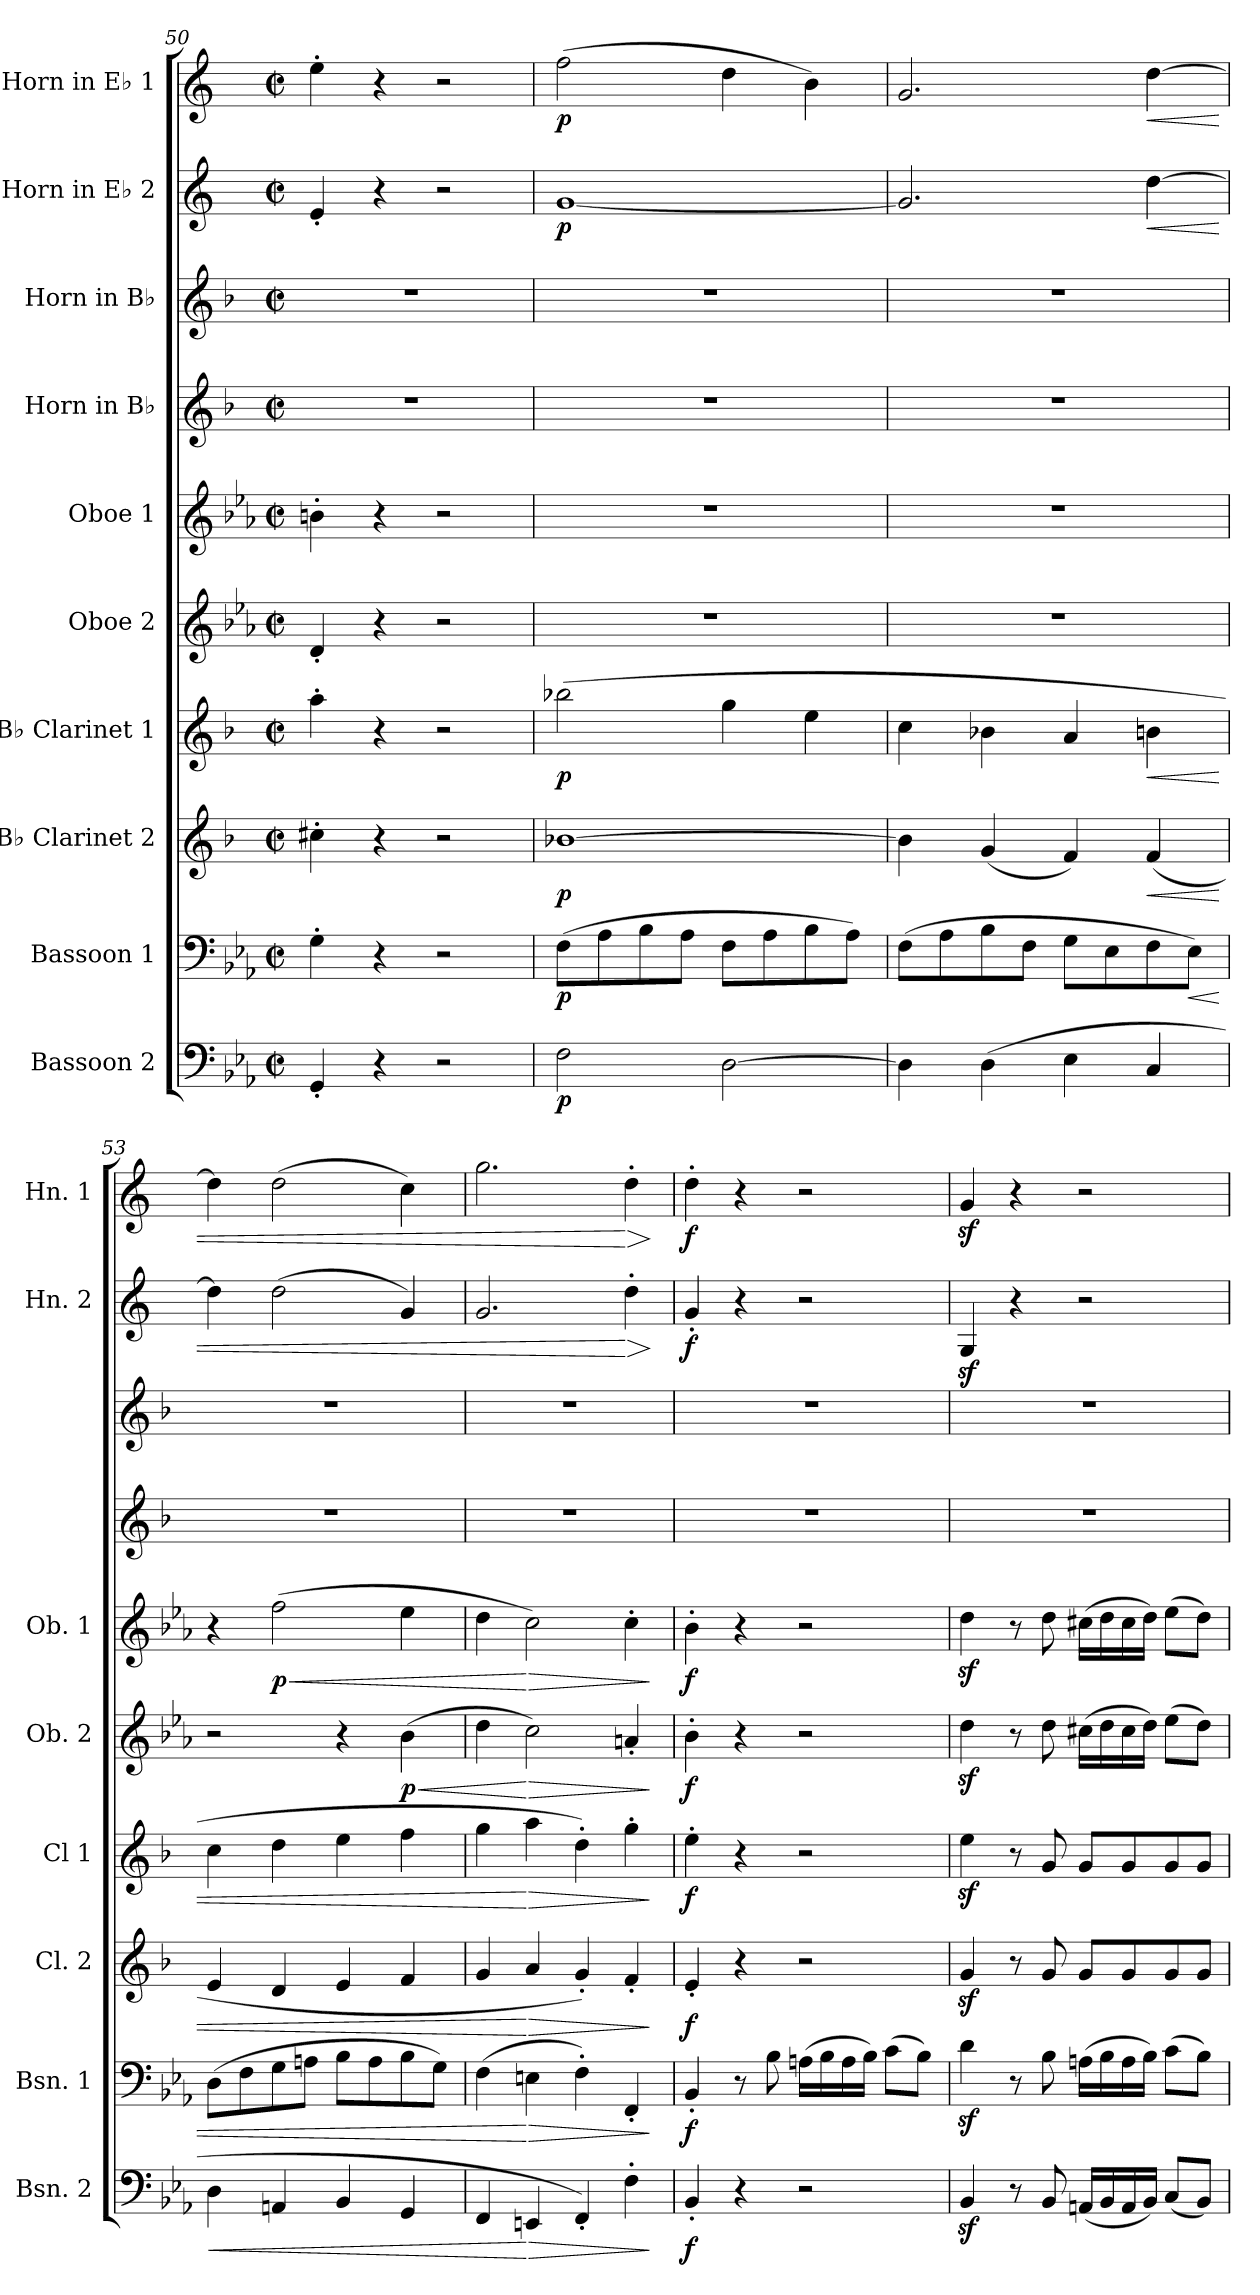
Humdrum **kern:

**kern	**dynam	**kern	**dynam	**kern	**dynam	**kern	**dynam	**kern	**dynam	**kern	**dynam	**kern	**kern	**kern	**dynam	**kern	**dynam
*part10	*part10	*part9	*part9	*part8	*part8	*part7	*part7	*part6	*part6	*part5	*part5	*part4	*part3	*part2	*part2	*part1	*part1
*staff10	*staff10	*staff9	*staff9	*staff8	*staff8	*staff7	*staff7	*staff6	*staff6	*staff5	*staff5	*staff4	*staff3	*staff2	*staff2	*staff1	*staff1
*I"Bassoon 2	*	*I"Bassoon 1	*	*I"B♭ Clarinet 2	*	*I"B♭ Clarinet 1	*	*I"Oboe 2	*	*I"Oboe 1	*	*I"Horn in B♭	*I"Horn in B♭	*I"Horn in E♭ 2	*	*I"Horn in E♭ 1	*
*I'Bsn. 2	*	*I'Bsn. 1	*	*I'Cl. 2	*	*I'Cl 1	*	*I'Ob. 2	*	*I'Ob. 1	*	*	*	*I'Hn. 2	*	*I'Hn. 1	*
!!LO:PB:g=z
*clefF4	*	*clefF4	*	*clefG2	*	*clefG2	*	*clefG2	*	*clefG2	*	*clefG2	*clefG2	*clefG2	*	*clefG2	*
*	*	*	*	*ITrd1c2	*	*ITrd1c2	*	*	*	*	*	*ITrd1c2	*ITrd1c2	*ITrd5c9	*	*ITrd5c9	*
*k[b-e-a-]	*	*k[b-e-a-]	*	*k[b-e-a-]	*	*k[b-e-a-]	*	*k[b-e-a-]	*	*k[b-e-a-]	*	*k[b-e-a-]	*k[b-e-a-]	*k[b-e-a-]	*	*k[b-e-a-]	*
*M2/2	*	*M2/2	*	*M2/2	*	*M2/2	*	*M2/2	*	*M2/2	*	*M2/2	*M2/2	*M2/2	*	*M2/2	*
*met(c|)	*	*met(c|)	*	*met(c|)	*	*met(c|)	*	*met(c|)	*	*met(c|)	*	*met(c|)	*met(c|)	*met(c|)	*	*met(c|)	*
=50	=50	=50	=50	=50	=50	=50	=50	=50	=50	=50	=50	=50	=50	=50	=50	=50	=50
4GG'/	.	4G'\	.	4bn'\	.	4gg'\	.	4d'/	.	4bn'\	.	1r	1r	4G'/	.	4g'\	.
4r	.	4r	.	4r	.	4r	.	4r	.	4r	.	.	.	4r	.	4r	.
2r	.	2r	.	2r	.	2r	.	2r	.	2r	.	.	.	2r	.	2r	.
=51	=51	=51	=51	=51	=51	=51	=51	=51	=51	=51	=51	=51	=51	=51	=51	=51	=51
!	!LO:DY:b	!	!LO:DY:b	!	!LO:DY:b	!	!LO:DY:b	!	!	!	!	!	!	!	!LO:DY:b	!	!LO:DY:b
2F\	p	(>8F\L	p	[1a-X	p	(>2aa-X\	p	1r	.	1r	.	1r	1r	[1B-	p	(>2a-\	p
.	.	8A-\	.	.	.	.	.	.	.	.	.	.	.	.	.	.	.
.	.	8B-\	.	.	.	.	.	.	.	.	.	.	.	.	.	.	.
.	.	8A-\J	.	.	.	.	.	.	.	.	.	.	.	.	.	.	.
[2D\	.	8F\L	.	.	.	4ff\	.	.	.	.	.	.	.	.	.	4f\	.
.	.	8A-\	.	.	.	.	.	.	.	.	.	.	.	.	.	.	.
.	.	8B-\	.	.	.	4dd\	.	.	.	.	.	.	.	.	.	4d\)	.
.	.	8A-\J)	.	.	.	.	.	.	.	.	.	.	.	.	.	.	.
=52	=52	=52	=52	=52	=52	=52	=52	=52	=52	=52	=52	=52	=52	=52	=52	=52	=52
4D\]	.	(>8F\L	.	4a-\]	.	4b-\	.	1r	.	1r	.	1r	1r	2.B-/]	.	2.B-/	.
.	.	8A-\	.	.	.	.	.	.	.	.	.	.	.	.	.	.	.
(>4D\	.	8B-\	.	(<4f/	.	4a-X\	.	.	.	.	.	.	.	.	.	.	.
.	.	8F\J	.	.	.	.	.	.	.	.	.	.	.	.	.	.	.
4E-\	.	8G\L	.	4e-/)	.	4g/	.	.	.	.	.	.	.	.	.	.	.
.	.	8E-\	.	.	.	.	.	.	.	.	.	.	.	.	.	.	.
!	!	!	!	!	!LO:HP:b	!	!LO:HP:b	!	!	!	!	!	!	!	!LO:HP:b	!	!LO:HP:b
4C/	.	8F\	.	(>4e-/	<	4an\	<	.	.	.	.	.	.	[4f\	<	[4f\	<
!	!	!	!LO:HP:b	!	!	!	!	!	!	!	!	!	!	!	!	!	!
.	.	8E-\J)	<	.	.	.	.	.	.	.	.	.	.	.	.	.	.
=53	=53	=53	=53	=53	=53	=53	=53	=53	=53	=53	=53	=53	=53	=53	=53	=53	=53
!	!LO:HP:b	!	!	!	!	!	!	!	!	!	!	!	!	!	!	!	!
4D\	<	(>8D\L	.	4d/	.	4b-\	.	2r	.	4r	.	1r	1r	4f\]	.	4f\]	.
.	.	8F\	.	.	.	.	.	.	.	.	.	.	.	.	.	.	.
!	!	!	!	!	!	!	!	!	!	!	!LO:HP:b	!	!	!	!	!	!
!	!	!	!	!	!	!	!	!	!	!	!LO:DY:n=1:b	!	!	!	!	!	!
4AAn/	.	8G\	.	4c/	.	4cc\	.	.	.	(>2ff\	< p	.	.	(>2f\	.	(>2f\	.
.	.	8An\J	.	.	.	.	.	.	.	.	.	.	.	.	.	.	.
4BB-/	.	8B-\L	.	4d/	.	4dd\	.	4r	.	.	.	.	.	.	.	.	.
.	.	8A\	.	.	.	.	.	.	.	.	.	.	.	.	.	.	.
!	!	!	!	!	!	!	!	!	!LO:HP:b	!	!	!	!	!	!	!	!
!	!	!	!	!	!	!	!	!	!LO:DY:n=1:b	!	!	!	!	!	!	!	!
4GG/	.	8B-\	.	4e-/	.	4ee-\	.	(>4b-\	< p	4ee-\	.	.	.	4B-/)	.	4e-\)	.
.	.	8G\J)	.	.	.	.	.	.	.	.	.	.	.	.	.	.	.
=54	=54	=54	=54	=54	=54	=54	=54	=54	=54	=54	=54	=54	=54	=54	=54	=54	=54
4FF/	.	(>4F\	.	4f/	.	4ff\	.	4dd\	.	4dd\	.	1r	1r	2.B-/	.	2.b-\	.
!	!LO:HP:n=1:b	!	!LO:HP:n=1:b	!	!LO:HP:n=1:b	!	!LO:HP:n=1:b	!	!LO:HP:n=1:b	!	!LO:HP:n=1:b	!	!	!	!	!	!
4EEn/	[ >	4En\	[ >	4g/	[ >	4gg\	[ >	2cc\)	[ >	2cc\)	[ >	.	.	.	.	.	.
4FF'/)	.	4F'\)	.	4f'/)	.	4cc'\)	.	.	.	.	.	.	.	.	.	.	.
!	!	!	!	!	!	!	!	!	!	!	!	!	!	!	!LO:HP:n=1:b	!	!LO:HP:n=1:b
4F'\	.	4FF'/	.	4e-'/	.	4ff'\	.	4an'/	.	4cc'\	.	.	.	4f'\	[ >	4f'\	[ >
.	]	.	]	.	]	.	]	.	]	.	]	.	.	.	]	.	]
!!LO:PB:g=z
=55	=55	=55	=55	=55	=55	=55	=55	=55	=55	=55	=55	=55	=55	=55	=55	=55	=55
!	!LO:DY:b	!	!LO:DY:b	!	!LO:DY:b	!	!LO:DY:b	!	!LO:DY:b	!	!LO:DY:b	!	!	!	!LO:DY:b	!	!LO:DY:b
4BB-'/	f	4BB-'/	f	4d'/	f	4dd'\	f	4b-'\	f	4b-'\	f	1r	1r	4B-'/	f	4f'\	f
4r	.	8r	.	4r	.	4r	.	4r	.	4r	.	.	.	4r	.	4r	.
.	.	8B-\	.	.	.	.	.	.	.	.	.	.	.	.	.	.	.
2r	.	(>16An\LL	.	2r	.	2r	.	2r	.	2r	.	.	.	2r	.	2r	.
.	.	16B-\	.	.	.	.	.	.	.	.	.	.	.	.	.	.	.
.	.	16A\	.	.	.	.	.	.	.	.	.	.	.	.	.	.	.
.	.	16B-\JJ)	.	.	.	.	.	.	.	.	.	.	.	.	.	.	.
.	.	(>8c\L	.	.	.	.	.	.	.	.	.	.	.	.	.	.	.
.	.	8B-\J)	.	.	.	.	.	.	.	.	.	.	.	.	.	.	.
=56	=56	=56	=56	=56	=56	=56	=56	=56	=56	=56	=56	=56	=56	=56	=56	=56	=56
4BB-z</	.	4dz<\	.	4fz</	.	4ddz<\	.	4ddz<\	.	4ddz<\	.	1r	1r	4BB-z</	.	4B-z</	.
8r	.	8r	.	8r	.	8r	.	8r	.	8r	.	.	.	4r	.	4r	.
8BB-/	.	8B-\	.	8f/	.	8f/	.	8dd\	.	8dd\	.	.	.	.	.	.	.
(<16AAn/LL	.	(>16An\LL	.	8f/L	.	8f/L	.	(>16cc#X\LL	.	(>16cc#X\LL	.	.	.	2r	.	2r	.
16BB-/	.	16B-\	.	.	.	.	.	16dd\	.	16dd\	.	.	.	.	.	.	.
16AA/	.	16A\	.	8f/	.	8f/	.	16cc#\	.	16cc#\	.	.	.	.	.	.	.
16BB-/JJ)	.	16B-\JJ)	.	.	.	.	.	16dd\JJ)	.	16dd\JJ)	.	.	.	.	.	.	.
(<8C/L	.	(>8c\L	.	8f/	.	8f/	.	(>8ee-\L	.	(>8ee-\L	.	.	.	.	.	.	.
8BB-/J)	.	8B-\J)	.	8f/J	.	8f/J	.	8dd\J)	.	8dd\J)	.	.	.	.	.	.	.
=	=	=	=	=	=	=	=	=	=	=	=	=	=	=	=	=	=
*-	*-	*-	*-	*-	*-	*-	*-	*-	*-	*-	*-	*-	*-	*-	*-	*-	*-
